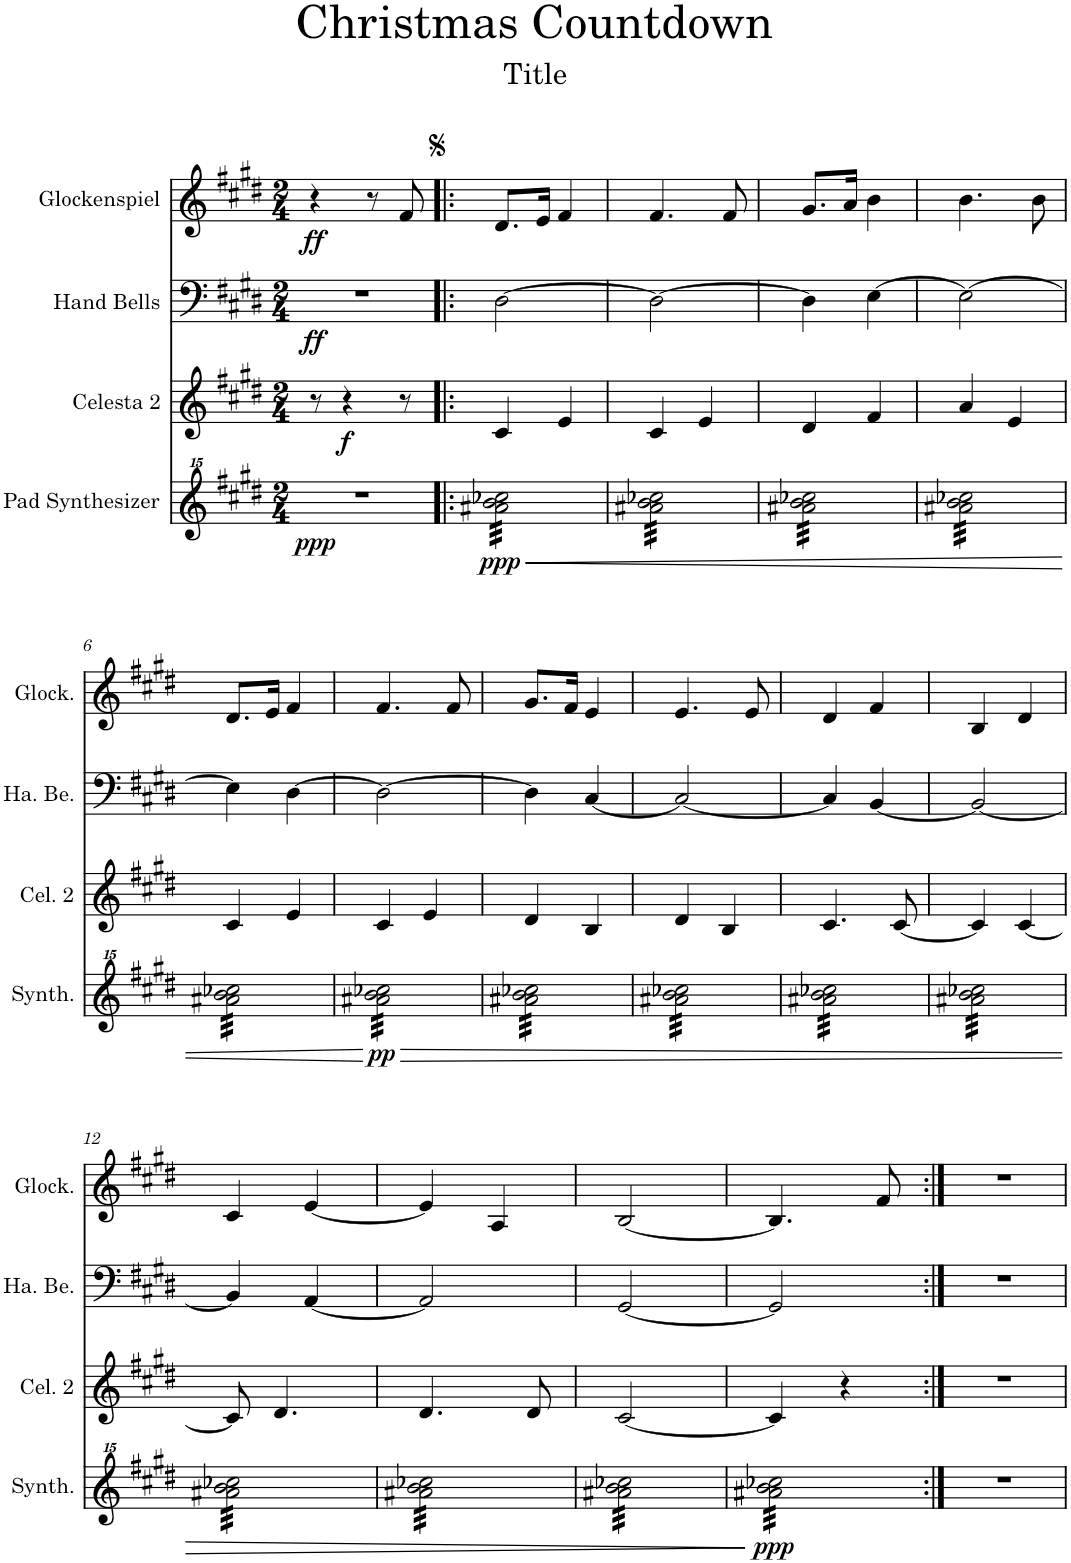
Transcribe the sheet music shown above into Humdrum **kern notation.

**kern	**dynam	**kern	**dynam	**kern	**dynam	**kern	**dynam
*part4	*part4	*part3	*part3	*part2	*part2	*part1	*part1
*staff4	*staff4	*staff3	*staff3	*staff2	*staff2	*staff1	*staff1
*I"Pad Synthesizer	*	*I"Celesta 2	*	*I"Hand Bells	*	*I"Glockenspiel	*
*I'Synth.	*	*I'Cel. 2	*	*I'Ha. Be.	*	*I'Glock.	*
*clefG^^2	*	*clefG2	*	*clefF4	*	*clefG2	*
*	*	*Trd-7c-12	*	*Trd-7c-12	*	*Trd-14c-24	*
*k[f#c#g#d#]	*	*k[f#c#g#d#]	*	*k[f#c#g#d#]	*	*k[f#c#g#d#]	*
*M2/4	*	*M2/4	*	*M2/4	*	*M2/4	*
=1	=1	=1	=1	=1	=1	=1	=1
!	!LO:DY:b	!	!	!	!LO:DY:b	!	!LO:DY:b
2r	ppp	8r	.	2r	ff	4r	ff
!	!	!	!LO:DY:b	!	!	!	!
.	.	4r	f	.	.	.	.
.	.	.	.	.	.	8r	.
.	.	8r	.	.	.	8f#/	.
=2!|:	=2!|:	=2!|:	=2!|:	=2!|:	=2!|:	=2!|:	=2!|:
!	!LO:HP:b	!	!	!	!	!	!
!	!LO:DY:n=1:b	!	!	!	!	!	!
*tremolo	*	*	*	*	*	*	*
32aaa#X\ 32bbb\ 32cccc-X\LLL	< ppp	4c#/	.	[2D#\	.	8.d#/L	.
32aaa#X\ 32bbb\ 32cccc-X\	.	.	.	.	.	.	.
32aaa#X\ 32bbb\ 32cccc-X\	.	.	.	.	.	.	.
32aaa#X\ 32bbb\ 32cccc-X\	.	.	.	.	.	.	.
32aaa#X\ 32bbb\ 32cccc-X\	.	.	.	.	.	.	.
32aaa#X\ 32bbb\ 32cccc-X\	.	.	.	.	.	.	.
32aaa#X\ 32bbb\ 32cccc-X\	.	.	.	.	.	16e/Jk	.
32aaa#X\ 32bbb\ 32cccc-X\	.	.	.	.	.	.	.
32aaa#X\ 32bbb\ 32cccc-X\	.	4e/	.	.	.	4f#/	.
32aaa#X\ 32bbb\ 32cccc-X\	.	.	.	.	.	.	.
32aaa#X\ 32bbb\ 32cccc-X\	.	.	.	.	.	.	.
32aaa#X\ 32bbb\ 32cccc-X\	.	.	.	.	.	.	.
32aaa#X\ 32bbb\ 32cccc-X\	.	.	.	.	.	.	.
32aaa#X\ 32bbb\ 32cccc-X\	.	.	.	.	.	.	.
32aaa#X\ 32bbb\ 32cccc-X\	.	.	.	.	.	.	.
32aaa#X\ 32bbb\ 32cccc-X\JJJ	.	.	.	.	.	.	.
=3	=3	=3	=3	=3	=3	=3	=3
32aaa#X\ 32bbb\ 32cccc-X\LLL	.	4c#/	.	2D#\_	.	4.f#/	.
32aaa#X\ 32bbb\ 32cccc-X\	.	.	.	.	.	.	.
32aaa#X\ 32bbb\ 32cccc-X\	.	.	.	.	.	.	.
32aaa#X\ 32bbb\ 32cccc-X\	.	.	.	.	.	.	.
32aaa#X\ 32bbb\ 32cccc-X\	.	.	.	.	.	.	.
32aaa#X\ 32bbb\ 32cccc-X\	.	.	.	.	.	.	.
32aaa#X\ 32bbb\ 32cccc-X\	.	.	.	.	.	.	.
32aaa#X\ 32bbb\ 32cccc-X\	.	.	.	.	.	.	.
32aaa#X\ 32bbb\ 32cccc-X\	.	4e/	.	.	.	.	.
32aaa#X\ 32bbb\ 32cccc-X\	.	.	.	.	.	.	.
32aaa#X\ 32bbb\ 32cccc-X\	.	.	.	.	.	.	.
32aaa#X\ 32bbb\ 32cccc-X\	.	.	.	.	.	.	.
32aaa#X\ 32bbb\ 32cccc-X\	.	.	.	.	.	8f#/	.
32aaa#X\ 32bbb\ 32cccc-X\	.	.	.	.	.	.	.
32aaa#X\ 32bbb\ 32cccc-X\	.	.	.	.	.	.	.
32aaa#X\ 32bbb\ 32cccc-X\JJJ	.	.	.	.	.	.	.
=4	=4	=4	=4	=4	=4	=4	=4
32aaa#X\ 32bbb\ 32cccc-X\LLL	.	4d#/	.	4D#\]	.	8.g#/L	.
32aaa#X\ 32bbb\ 32cccc-X\	.	.	.	.	.	.	.
32aaa#X\ 32bbb\ 32cccc-X\	.	.	.	.	.	.	.
32aaa#X\ 32bbb\ 32cccc-X\	.	.	.	.	.	.	.
32aaa#X\ 32bbb\ 32cccc-X\	.	.	.	.	.	.	.
32aaa#X\ 32bbb\ 32cccc-X\	.	.	.	.	.	.	.
32aaa#X\ 32bbb\ 32cccc-X\	.	.	.	.	.	16a/Jk	.
32aaa#X\ 32bbb\ 32cccc-X\	.	.	.	.	.	.	.
32aaa#X\ 32bbb\ 32cccc-X\	.	4f#/	.	[4E\	.	4b\	.
32aaa#X\ 32bbb\ 32cccc-X\	.	.	.	.	.	.	.
32aaa#X\ 32bbb\ 32cccc-X\	.	.	.	.	.	.	.
32aaa#X\ 32bbb\ 32cccc-X\	.	.	.	.	.	.	.
32aaa#X\ 32bbb\ 32cccc-X\	.	.	.	.	.	.	.
32aaa#X\ 32bbb\ 32cccc-X\	.	.	.	.	.	.	.
32aaa#X\ 32bbb\ 32cccc-X\	.	.	.	.	.	.	.
32aaa#X\ 32bbb\ 32cccc-X\JJJ	.	.	.	.	.	.	.
=5	=5	=5	=5	=5	=5	=5	=5
32aaa#X\ 32bbb\ 32cccc-X\LLL	.	4a/	.	2E\_	.	4.b\	.
32aaa#X\ 32bbb\ 32cccc-X\	.	.	.	.	.	.	.
32aaa#X\ 32bbb\ 32cccc-X\	.	.	.	.	.	.	.
32aaa#X\ 32bbb\ 32cccc-X\	.	.	.	.	.	.	.
32aaa#X\ 32bbb\ 32cccc-X\	.	.	.	.	.	.	.
32aaa#X\ 32bbb\ 32cccc-X\	.	.	.	.	.	.	.
32aaa#X\ 32bbb\ 32cccc-X\	.	.	.	.	.	.	.
32aaa#X\ 32bbb\ 32cccc-X\	.	.	.	.	.	.	.
32aaa#X\ 32bbb\ 32cccc-X\	.	4e/	.	.	.	.	.
32aaa#X\ 32bbb\ 32cccc-X\	.	.	.	.	.	.	.
32aaa#X\ 32bbb\ 32cccc-X\	.	.	.	.	.	.	.
32aaa#X\ 32bbb\ 32cccc-X\	.	.	.	.	.	.	.
32aaa#X\ 32bbb\ 32cccc-X\	.	.	.	.	.	8b\	.
32aaa#X\ 32bbb\ 32cccc-X\	.	.	.	.	.	.	.
32aaa#X\ 32bbb\ 32cccc-X\	.	.	.	.	.	.	.
32aaa#X\ 32bbb\ 32cccc-X\JJJ	.	.	.	.	.	.	.
!!LO:LB:g=z
=6	=6	=6	=6	=6	=6	=6	=6
32aaa#X\ 32bbb\ 32cccc-X\LLL	.	4c#/	.	4E\]	.	8.d#/L	.
32aaa#X\ 32bbb\ 32cccc-X\	.	.	.	.	.	.	.
32aaa#X\ 32bbb\ 32cccc-X\	.	.	.	.	.	.	.
32aaa#X\ 32bbb\ 32cccc-X\	.	.	.	.	.	.	.
32aaa#X\ 32bbb\ 32cccc-X\	.	.	.	.	.	.	.
32aaa#X\ 32bbb\ 32cccc-X\	.	.	.	.	.	.	.
32aaa#X\ 32bbb\ 32cccc-X\	.	.	.	.	.	16e/Jk	.
32aaa#X\ 32bbb\ 32cccc-X\	.	.	.	.	.	.	.
32aaa#X\ 32bbb\ 32cccc-X\	.	4e/	.	[4D#\	.	4f#/	.
32aaa#X\ 32bbb\ 32cccc-X\	.	.	.	.	.	.	.
32aaa#X\ 32bbb\ 32cccc-X\	.	.	.	.	.	.	.
32aaa#X\ 32bbb\ 32cccc-X\	.	.	.	.	.	.	.
32aaa#X\ 32bbb\ 32cccc-X\	.	.	.	.	.	.	.
32aaa#X\ 32bbb\ 32cccc-X\	.	.	.	.	.	.	.
32aaa#X\ 32bbb\ 32cccc-X\	.	.	.	.	.	.	.
32aaa#X\ 32bbb\ 32cccc-X\JJJ	.	.	.	.	.	.	.
=7	=7	=7	=7	=7	=7	=7	=7
!	!LO:HP:b	!	!	!	!	!	!
!	!LO:DY:n=1:b	!	!	!	!	!	!
32aaa#X\ 32bbb\ 32cccc-X\LLL	> pp	4c#/	.	2D#\_	.	4.f#/	.
32aaa#X\ 32bbb\ 32cccc-X\	.	.	.	.	.	.	.
32aaa#X\ 32bbb\ 32cccc-X\	.	.	.	.	.	.	.
32aaa#X\ 32bbb\ 32cccc-X\	.	.	.	.	.	.	.
32aaa#X\ 32bbb\ 32cccc-X\	.	.	.	.	.	.	.
32aaa#X\ 32bbb\ 32cccc-X\	.	.	.	.	.	.	.
32aaa#X\ 32bbb\ 32cccc-X\	.	.	.	.	.	.	.
32aaa#X\ 32bbb\ 32cccc-X\	.	.	.	.	.	.	.
32aaa#X\ 32bbb\ 32cccc-X\	.	4e/	.	.	.	.	.
32aaa#X\ 32bbb\ 32cccc-X\	.	.	.	.	.	.	.
32aaa#X\ 32bbb\ 32cccc-X\	.	.	.	.	.	.	.
32aaa#X\ 32bbb\ 32cccc-X\	.	.	.	.	.	.	.
32aaa#X\ 32bbb\ 32cccc-X\	.	.	.	.	.	8f#/	.
32aaa#X\ 32bbb\ 32cccc-X\	.	.	.	.	.	.	.
32aaa#X\ 32bbb\ 32cccc-X\	.	.	.	.	.	.	.
32aaa#X\ 32bbb\ 32cccc-X\JJJ	.	.	.	.	.	.	.
.	[	.	.	.	.	.	.
=8	=8	=8	=8	=8	=8	=8	=8
32aaa#X\ 32bbb\ 32cccc-X\LLL	.	4d#/	.	4D#\]	.	8.g#/L	.
32aaa#X\ 32bbb\ 32cccc-X\	.	.	.	.	.	.	.
32aaa#X\ 32bbb\ 32cccc-X\	.	.	.	.	.	.	.
32aaa#X\ 32bbb\ 32cccc-X\	.	.	.	.	.	.	.
32aaa#X\ 32bbb\ 32cccc-X\	.	.	.	.	.	.	.
32aaa#X\ 32bbb\ 32cccc-X\	.	.	.	.	.	.	.
32aaa#X\ 32bbb\ 32cccc-X\	.	.	.	.	.	16f#/Jk	.
32aaa#X\ 32bbb\ 32cccc-X\	.	.	.	.	.	.	.
32aaa#X\ 32bbb\ 32cccc-X\	.	4B/	.	[4C#/	.	4e/	.
32aaa#X\ 32bbb\ 32cccc-X\	.	.	.	.	.	.	.
32aaa#X\ 32bbb\ 32cccc-X\	.	.	.	.	.	.	.
32aaa#X\ 32bbb\ 32cccc-X\	.	.	.	.	.	.	.
32aaa#X\ 32bbb\ 32cccc-X\	.	.	.	.	.	.	.
32aaa#X\ 32bbb\ 32cccc-X\	.	.	.	.	.	.	.
32aaa#X\ 32bbb\ 32cccc-X\	.	.	.	.	.	.	.
32aaa#X\ 32bbb\ 32cccc-X\JJJ	.	.	.	.	.	.	.
=9	=9	=9	=9	=9	=9	=9	=9
32aaa#X\ 32bbb\ 32cccc-X\LLL	.	4d#/	.	2C#/_	.	4.e/	.
32aaa#X\ 32bbb\ 32cccc-X\	.	.	.	.	.	.	.
32aaa#X\ 32bbb\ 32cccc-X\	.	.	.	.	.	.	.
32aaa#X\ 32bbb\ 32cccc-X\	.	.	.	.	.	.	.
32aaa#X\ 32bbb\ 32cccc-X\	.	.	.	.	.	.	.
32aaa#X\ 32bbb\ 32cccc-X\	.	.	.	.	.	.	.
32aaa#X\ 32bbb\ 32cccc-X\	.	.	.	.	.	.	.
32aaa#X\ 32bbb\ 32cccc-X\	.	.	.	.	.	.	.
32aaa#X\ 32bbb\ 32cccc-X\	.	4B/	.	.	.	.	.
32aaa#X\ 32bbb\ 32cccc-X\	.	.	.	.	.	.	.
32aaa#X\ 32bbb\ 32cccc-X\	.	.	.	.	.	.	.
32aaa#X\ 32bbb\ 32cccc-X\	.	.	.	.	.	.	.
32aaa#X\ 32bbb\ 32cccc-X\	.	.	.	.	.	8e/	.
32aaa#X\ 32bbb\ 32cccc-X\	.	.	.	.	.	.	.
32aaa#X\ 32bbb\ 32cccc-X\	.	.	.	.	.	.	.
32aaa#X\ 32bbb\ 32cccc-X\JJJ	.	.	.	.	.	.	.
=10	=10	=10	=10	=10	=10	=10	=10
32aaa#X\ 32bbb\ 32cccc-X\LLL	.	4.c#/	.	4C#/]	.	4d#/	.
32aaa#X\ 32bbb\ 32cccc-X\	.	.	.	.	.	.	.
32aaa#X\ 32bbb\ 32cccc-X\	.	.	.	.	.	.	.
32aaa#X\ 32bbb\ 32cccc-X\	.	.	.	.	.	.	.
32aaa#X\ 32bbb\ 32cccc-X\	.	.	.	.	.	.	.
32aaa#X\ 32bbb\ 32cccc-X\	.	.	.	.	.	.	.
32aaa#X\ 32bbb\ 32cccc-X\	.	.	.	.	.	.	.
32aaa#X\ 32bbb\ 32cccc-X\	.	.	.	.	.	.	.
32aaa#X\ 32bbb\ 32cccc-X\	.	.	.	[4BB/	.	4f#/	.
32aaa#X\ 32bbb\ 32cccc-X\	.	.	.	.	.	.	.
32aaa#X\ 32bbb\ 32cccc-X\	.	.	.	.	.	.	.
32aaa#X\ 32bbb\ 32cccc-X\	.	.	.	.	.	.	.
32aaa#X\ 32bbb\ 32cccc-X\	.	[8c#/	.	.	.	.	.
32aaa#X\ 32bbb\ 32cccc-X\	.	.	.	.	.	.	.
32aaa#X\ 32bbb\ 32cccc-X\	.	.	.	.	.	.	.
32aaa#X\ 32bbb\ 32cccc-X\JJJ	.	.	.	.	.	.	.
=11	=11	=11	=11	=11	=11	=11	=11
32aaa#X\ 32bbb\ 32cccc-X\LLL	.	4c#/]	.	2BB/_	.	4B/	.
32aaa#X\ 32bbb\ 32cccc-X\	.	.	.	.	.	.	.
32aaa#X\ 32bbb\ 32cccc-X\	.	.	.	.	.	.	.
32aaa#X\ 32bbb\ 32cccc-X\	.	.	.	.	.	.	.
32aaa#X\ 32bbb\ 32cccc-X\	.	.	.	.	.	.	.
32aaa#X\ 32bbb\ 32cccc-X\	.	.	.	.	.	.	.
32aaa#X\ 32bbb\ 32cccc-X\	.	.	.	.	.	.	.
32aaa#X\ 32bbb\ 32cccc-X\	.	.	.	.	.	.	.
32aaa#X\ 32bbb\ 32cccc-X\	.	[4c#/	.	.	.	4d#/	.
32aaa#X\ 32bbb\ 32cccc-X\	.	.	.	.	.	.	.
32aaa#X\ 32bbb\ 32cccc-X\	.	.	.	.	.	.	.
32aaa#X\ 32bbb\ 32cccc-X\	.	.	.	.	.	.	.
32aaa#X\ 32bbb\ 32cccc-X\	.	.	.	.	.	.	.
32aaa#X\ 32bbb\ 32cccc-X\	.	.	.	.	.	.	.
32aaa#X\ 32bbb\ 32cccc-X\	.	.	.	.	.	.	.
32aaa#X\ 32bbb\ 32cccc-X\JJJ	.	.	.	.	.	.	.
!!LO:LB:g=z
=12	=12	=12	=12	=12	=12	=12	=12
32aaa#X\ 32bbb\ 32cccc-X\LLL	.	8c#/]	.	4BB/]	.	4c#/	.
32aaa#X\ 32bbb\ 32cccc-X\	.	.	.	.	.	.	.
32aaa#X\ 32bbb\ 32cccc-X\	.	.	.	.	.	.	.
32aaa#X\ 32bbb\ 32cccc-X\	.	.	.	.	.	.	.
32aaa#X\ 32bbb\ 32cccc-X\	.	4.d#/	.	.	.	.	.
32aaa#X\ 32bbb\ 32cccc-X\	.	.	.	.	.	.	.
32aaa#X\ 32bbb\ 32cccc-X\	.	.	.	.	.	.	.
32aaa#X\ 32bbb\ 32cccc-X\	.	.	.	.	.	.	.
32aaa#X\ 32bbb\ 32cccc-X\	.	.	.	[4AA/	.	[4e/	.
32aaa#X\ 32bbb\ 32cccc-X\	.	.	.	.	.	.	.
32aaa#X\ 32bbb\ 32cccc-X\	.	.	.	.	.	.	.
32aaa#X\ 32bbb\ 32cccc-X\	.	.	.	.	.	.	.
32aaa#X\ 32bbb\ 32cccc-X\	.	.	.	.	.	.	.
32aaa#X\ 32bbb\ 32cccc-X\	.	.	.	.	.	.	.
32aaa#X\ 32bbb\ 32cccc-X\	.	.	.	.	.	.	.
32aaa#X\ 32bbb\ 32cccc-X\JJJ	.	.	.	.	.	.	.
=13	=13	=13	=13	=13	=13	=13	=13
32aaa#X\ 32bbb\ 32cccc-X\LLL	.	4.d#/	.	2AA/]	.	4e/]	.
32aaa#X\ 32bbb\ 32cccc-X\	.	.	.	.	.	.	.
32aaa#X\ 32bbb\ 32cccc-X\	.	.	.	.	.	.	.
32aaa#X\ 32bbb\ 32cccc-X\	.	.	.	.	.	.	.
32aaa#X\ 32bbb\ 32cccc-X\	.	.	.	.	.	.	.
32aaa#X\ 32bbb\ 32cccc-X\	.	.	.	.	.	.	.
32aaa#X\ 32bbb\ 32cccc-X\	.	.	.	.	.	.	.
32aaa#X\ 32bbb\ 32cccc-X\	.	.	.	.	.	.	.
32aaa#X\ 32bbb\ 32cccc-X\	.	.	.	.	.	4A/	.
32aaa#X\ 32bbb\ 32cccc-X\	.	.	.	.	.	.	.
32aaa#X\ 32bbb\ 32cccc-X\	.	.	.	.	.	.	.
32aaa#X\ 32bbb\ 32cccc-X\	.	.	.	.	.	.	.
32aaa#X\ 32bbb\ 32cccc-X\	.	8d#/	.	.	.	.	.
32aaa#X\ 32bbb\ 32cccc-X\	.	.	.	.	.	.	.
32aaa#X\ 32bbb\ 32cccc-X\	.	.	.	.	.	.	.
32aaa#X\ 32bbb\ 32cccc-X\JJJ	.	.	.	.	.	.	.
=14	=14	=14	=14	=14	=14	=14	=14
32aaa#X\ 32bbb\ 32cccc-X\LLL	.	[2c#/	.	[2GG#/	.	[2B/	.
32aaa#X\ 32bbb\ 32cccc-X\	.	.	.	.	.	.	.
32aaa#X\ 32bbb\ 32cccc-X\	.	.	.	.	.	.	.
32aaa#X\ 32bbb\ 32cccc-X\	.	.	.	.	.	.	.
32aaa#X\ 32bbb\ 32cccc-X\	.	.	.	.	.	.	.
32aaa#X\ 32bbb\ 32cccc-X\	.	.	.	.	.	.	.
32aaa#X\ 32bbb\ 32cccc-X\	.	.	.	.	.	.	.
32aaa#X\ 32bbb\ 32cccc-X\	.	.	.	.	.	.	.
32aaa#X\ 32bbb\ 32cccc-X\	.	.	.	.	.	.	.
32aaa#X\ 32bbb\ 32cccc-X\	.	.	.	.	.	.	.
32aaa#X\ 32bbb\ 32cccc-X\	.	.	.	.	.	.	.
32aaa#X\ 32bbb\ 32cccc-X\	.	.	.	.	.	.	.
32aaa#X\ 32bbb\ 32cccc-X\	.	.	.	.	.	.	.
32aaa#X\ 32bbb\ 32cccc-X\	.	.	.	.	.	.	.
32aaa#X\ 32bbb\ 32cccc-X\	.	.	.	.	.	.	.
32aaa#X\ 32bbb\ 32cccc-X\JJJ	.	.	.	.	.	.	.
.	]	.	.	.	.	.	.
=15	=15	=15	=15	=15	=15	=15	=15
!	!LO:DY:b	!	!	!	!	!	!
32aaa#X\ 32bbb\ 32cccc-X\LLL	ppp	4c#/]	.	2GG#/]	.	4.B/]	.
32aaa#X\ 32bbb\ 32cccc-X\	.	.	.	.	.	.	.
32aaa#X\ 32bbb\ 32cccc-X\	.	.	.	.	.	.	.
32aaa#X\ 32bbb\ 32cccc-X\	.	.	.	.	.	.	.
32aaa#X\ 32bbb\ 32cccc-X\	.	.	.	.	.	.	.
32aaa#X\ 32bbb\ 32cccc-X\	.	.	.	.	.	.	.
32aaa#X\ 32bbb\ 32cccc-X\	.	.	.	.	.	.	.
32aaa#X\ 32bbb\ 32cccc-X\	.	.	.	.	.	.	.
32aaa#X\ 32bbb\ 32cccc-X\	.	4r	.	.	.	.	.
32aaa#X\ 32bbb\ 32cccc-X\	.	.	.	.	.	.	.
32aaa#X\ 32bbb\ 32cccc-X\	.	.	.	.	.	.	.
32aaa#X\ 32bbb\ 32cccc-X\	.	.	.	.	.	.	.
32aaa#X\ 32bbb\ 32cccc-X\	.	.	.	.	.	8f#/	.
32aaa#X\ 32bbb\ 32cccc-X\	.	.	.	.	.	.	.
32aaa#X\ 32bbb\ 32cccc-X\	.	.	.	.	.	.	.
32aaa#X\ 32bbb\ 32cccc-X\JJJ	.	.	.	.	.	.	.
*Xtremolo	*	*	*	*	*	*	*
=16:|!	=16:|!	=16:|!	=16:|!	=16:|!	=16:|!	=16:|!	=16:|!
2r	.	2r	.	2r	.	2r	.
=	=	=	=	=	=	=	=
*-	*-	*-	*-	*-	*-	*-	*-
